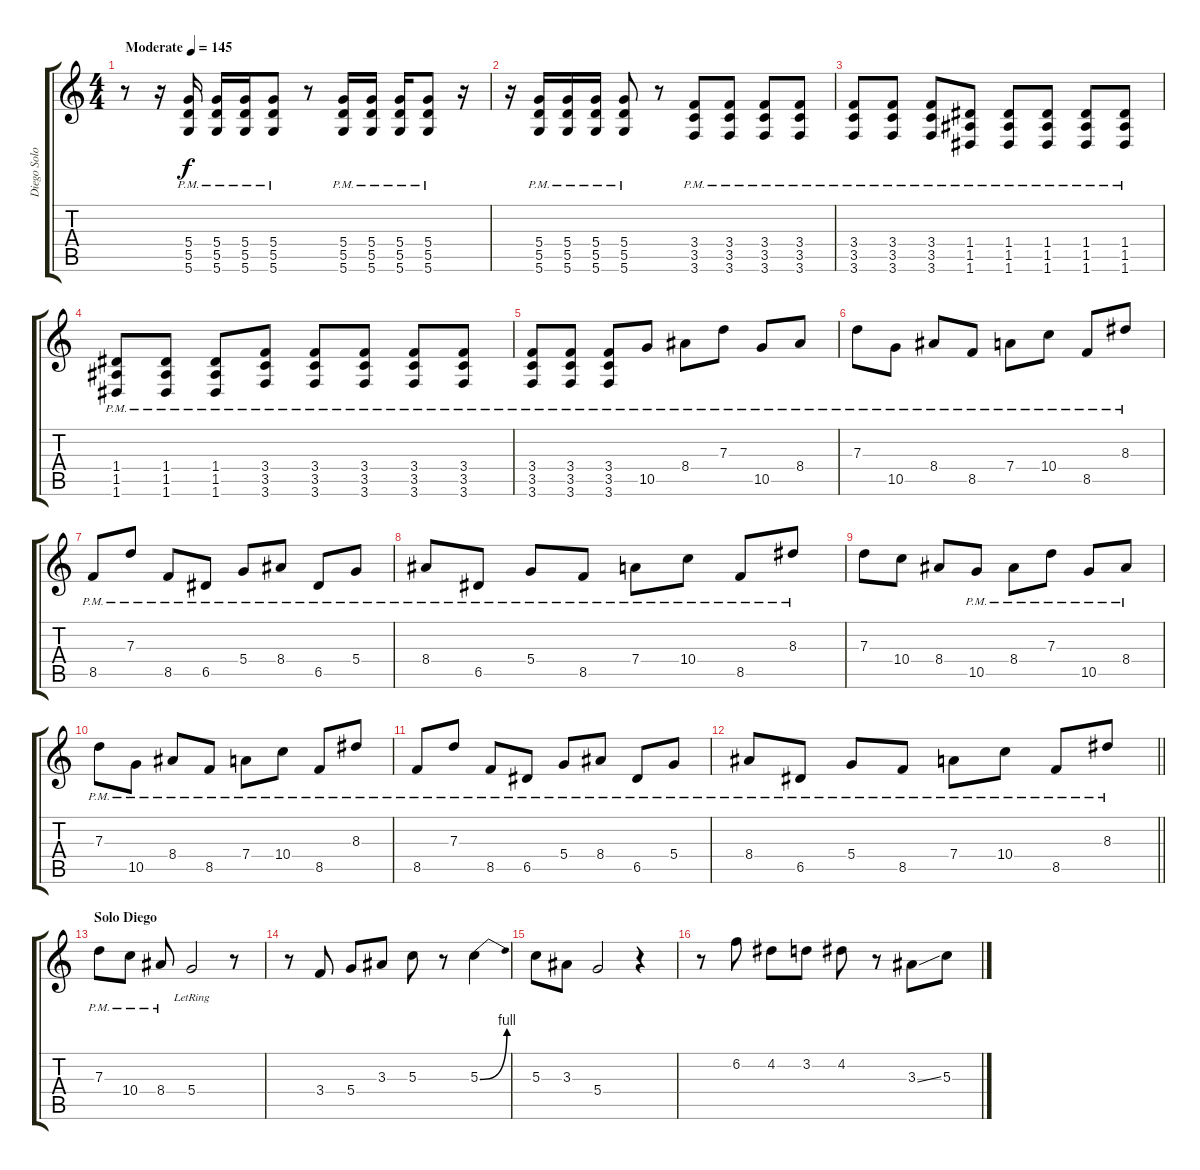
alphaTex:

\track ("Diego Solo" "Diego Solo") {instrument overdrivenguitar}
\staff {score tabs}
\tuning (E4 B3 G3 D3 A2 D2) {hide}
\ts (4 4)
\section ("" "")
\tempo (145 "Moderate")
\clef g2
\ks c
r.8{dy f instrument overdrivenguitar} r.16 (5.4{pm} 5.5{pm} 5.6{pm}).16 (5.4{pm} 5.5{pm} 5.6{pm}).16 (5.4{pm} 5.5{pm} 5.6{pm}).16 (5.4{pm} 5.5{pm} 5.6{pm}).8 r.8 (5.4{pm} 5.5{pm} 5.6{pm}).16 (5.4{pm} 5.5{pm} 5.6{pm}).16 (5.4{pm} 5.5{pm} 5.6{pm}).16 (5.4{pm} 5.5{pm} 5.6{pm}).8 r.16 |
r.16 (5.4{pm} 5.5{pm} 5.6{pm}).16 (5.4{pm} 5.5{pm} 5.6{pm}).16 (5.4{pm} 5.5{pm} 5.6{pm}).16 (5.4{pm} 5.5{pm} 5.6{pm}).8 r.8 (3.4{pm} 3.5{pm} 3.6{pm}).8 (3.4{pm} 3.5{pm} 3.6{pm}).8 (3.4{pm} 3.5{pm} 3.6{pm}).8 (3.4{pm} 3.5{pm} 3.6{pm}).8 |
(3.4{pm} 3.5{pm} 3.6{pm}).8 (3.4{pm} 3.5{pm} 3.6{pm}).8 (3.4{pm} 3.5{pm} 3.6{pm}).8 (1.4{pm} 1.5{pm} 1.6{pm}).8 (1.4{pm} 1.5{pm} 1.6{pm}).8 (1.4{pm} 1.5{pm} 1.6{pm}).8 (1.4{pm} 1.5{pm} 1.6{pm}).8 (1.4{pm} 1.5{pm} 1.6{pm}).8 |
(1.4{pm} 1.5{pm} 1.6{pm}).8 (1.4{pm} 1.5{pm} 1.6{pm}).8 (1.4{pm} 1.5{pm} 1.6{pm}).8 (3.4{pm} 3.5{pm} 3.6{pm}).8 (3.4{pm} 3.5{pm} 3.6{pm}).8 (3.4{pm} 3.5{pm} 3.6{pm}).8 (3.4{pm} 3.5{pm} 3.6{pm}).8 (3.4{pm} 3.5{pm} 3.6{pm}).8 |
(3.4{pm} 3.5{pm} 3.6{pm}).8 (3.4{pm} 3.5{pm} 3.6{pm}).8 (3.4{pm} 3.5{pm} 3.6{pm}).8 10.5{pm}.8 8.4{pm}.8 7.3{pm}.8 10.5{pm}.8 8.4{pm}.8 |
7.3{pm}.8 10.5{pm}.8 8.4{pm}.8 8.5{pm}.8 7.4{pm}.8 10.4{pm}.8 8.5{pm}.8 8.3{pm}.8 |
8.5{pm}.8 7.3{pm}.8 8.5{pm}.8 6.5{pm}.8 5.4{pm}.8 8.4{pm}.8 6.5{pm}.8 5.4{pm}.8 |
8.4{pm}.8 6.5{pm}.8 5.4{pm}.8 8.5{pm}.8 7.4{pm}.8 10.4{pm}.8 8.5{pm}.8 8.3{pm}.8 |
7.3.8 10.4.8 8.4.8 10.5{pm}.8 8.4{pm}.8 7.3{pm}.8 10.5{pm}.8 8.4{pm}.8 |
7.3{pm}.8 10.5{pm}.8 8.4{pm}.8 8.5{pm}.8 7.4{pm}.8 10.4{pm}.8 8.5{pm}.8 8.3{pm}.8 |
8.5{pm}.8 7.3{pm}.8 8.5{pm}.8 6.5{pm}.8 5.4{pm}.8 8.4{pm}.8 6.5{pm}.8 5.4{pm}.8 |
\barLineRight lightlight
8.4{pm}.8 6.5{pm}.8 5.4{pm}.8 8.5{pm}.8 7.4{pm}.8 10.4{pm}.8 8.5{pm}.8 8.3{pm}.8 |
\section ("" "Solo Diego")
7.3{pm}.8 10.4{pm}.8 8.4{pm}.8 5.4{lr}.2 r.8 |
r.8 3.4.8 5.4.8 3.3.8 5.3.8 r.8 5.3{be (bend 0 0 60 4)}.4 |
5.3.8 3.3.8 5.4.2 r.4 |
r.8 6.2.8 4.2.8 3.2.8 4.2.8 r.8 3.3{ss}.8 5.3{sl}.8
